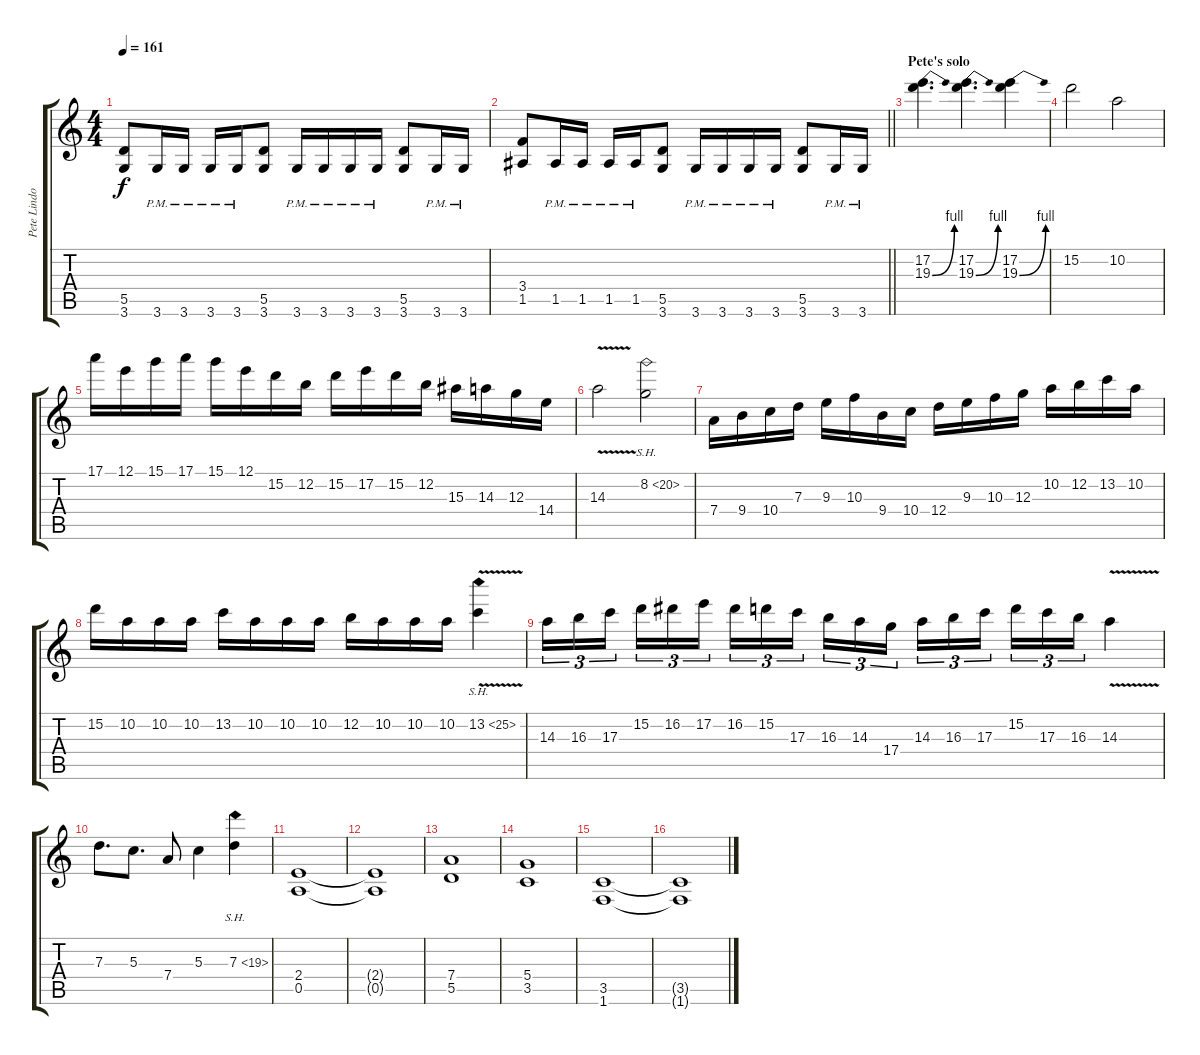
\track ("Pete Lindoors" "Pete Lindo") {instrument distortionguitar}
\staff {score tabs}
\tuning (E4 B3 G3 D3 A2 E2) {hide}
\ts (4 4)
\tempo 161
\clef g2
\ks c
(5.5 3.6).8{dy f} 3.6{pm}.16 3.6{pm}.16 3.6{pm}.16 3.6{pm}.16 (5.5 3.6).8 3.6{pm}.16 3.6{pm}.16 3.6{pm}.16 3.6{pm}.16 (5.5 3.6).8 3.6{pm}.16 3.6{pm}.16 |
\barLineRight lightlight
(3.4 1.5).8 1.5{pm}.16 1.5{pm}.16 1.5{pm}.16 1.5{pm}.16 (5.5 3.6).8 3.6{pm}.16 3.6{pm}.16 3.6{pm}.16 3.6{pm}.16 (5.5 3.6).8 3.6{pm}.16 3.6{pm}.16 |
\section ("" "Pete's solo")
(17.2 19.3{be (bend 0 0 60 4)}).4{d} (17.2 19.3{be (bend 0 0 60 4)}).4{d} (17.2 19.3{be (bend 0 0 60 4)}).4 |
15.2.2 10.2.2 |
17.1.16 12.1.16 15.1.16 17.1.16 15.1.16 12.1.16 15.2.16 12.2.16 15.2.16 17.2.16 15.2.16 12.2.16 15.3.16 14.3.16 12.3.16 14.4.16 |
14.3{v}.2 8.2{sh 12}.2 |
7.4.16 9.4.16 10.4.16 7.3.16 9.3.16 10.3.16 9.4.16 10.4.16 12.4.16 9.3.16 10.3.16 12.3.16 10.2.16 12.2.16 13.2.16 10.2.16 |
15.2.16 10.2.16 10.2.16 10.2.16 13.2.16 10.2.16 10.2.16 10.2.16 12.2.16 10.2.16 10.2.16 10.2.16 13.2{sh 12 v}.4 |
14.3.16{tu (3 2)} 16.3.16{tu (3 2)} 17.3.16{tu (3 2) beam splitsecondary} 15.2.16{tu (3 2)} 16.2.16{tu (3 2)} 17.2.16{tu (3 2)} 16.2.16{tu (3 2)} 15.2.16{tu (3 2)} 17.3.16{tu (3 2) beam splitsecondary} 16.3.16{tu (3 2)} 14.3.16{tu (3 2)} 17.4.16{tu (3 2)} 14.3.16{tu (3 2)} 16.3.16{tu (3 2)} 17.3.16{tu (3 2) beam splitsecondary} 15.2.16{tu (3 2)} 17.3.16{tu (3 2)} 16.3.16{tu (3 2)} 14.3{v}.4 |
7.3.8{d} 5.3.8{d} 7.4.8 5.3.4 7.3{sh 12}.4 |
(2.4 0.5).1 |
(2.4{t} 0.5{t}).1 |
(7.4 5.5).1 |
(5.4 3.5).1 |
(3.5 1.6).1 |
(3.5{t} 1.6{t}).1
